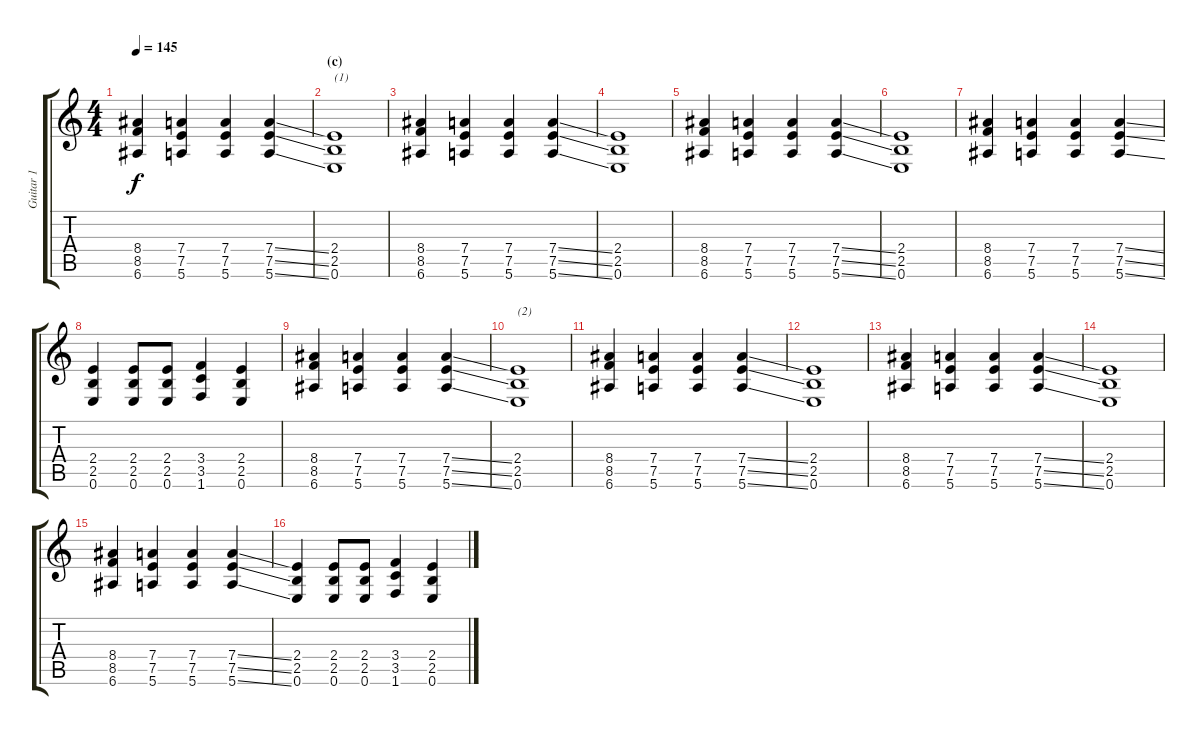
\track ("Guitar 1" "Guitar 1") {instrument distortionguitar}
\staff {score tabs}
\tuning (E4 B3 G3 D3 A2 E2) {hide}
\ts (4 4)
\tempo 145
\clef g2
\ks c
(8.4 8.5 6.6).4{dy f} (7.4 7.5 5.6).4 (7.4 7.5 5.6).4 (7.4{ss} 7.5{ss} 5.6{ss}).4 |
\section ("" "(c)")
(2.4 2.5 0.6).1{txt "(1)"} |
(8.4 8.5 6.6).4 (7.4 7.5 5.6).4 (7.4 7.5 5.6).4 (7.4{ss} 7.5{ss} 5.6{ss}).4 |
(2.4 2.5 0.6).1 |
(8.4 8.5 6.6).4 (7.4 7.5 5.6).4 (7.4 7.5 5.6).4 (7.4{ss} 7.5{ss} 5.6{ss}).4 |
(2.4 2.5 0.6).1 |
(8.4 8.5 6.6).4 (7.4 7.5 5.6).4 (7.4 7.5 5.6).4 (7.4{ss} 7.5{ss} 5.6{ss}).4 |
(2.4 2.5 0.6).4 (2.4 2.5 0.6).8 (2.4 2.5 0.6).8 (3.4 3.5 1.6).4 (2.4 2.5 0.6).4 |
(8.4 8.5 6.6).4 (7.4 7.5 5.6).4 (7.4 7.5 5.6).4 (7.4{ss} 7.5{ss} 5.6{ss}).4 |
(2.4 2.5 0.6).1{txt "(2)"} |
(8.4 8.5 6.6).4 (7.4 7.5 5.6).4 (7.4 7.5 5.6).4 (7.4{ss} 7.5{ss} 5.6{ss}).4 |
(2.4 2.5 0.6).1 |
(8.4 8.5 6.6).4 (7.4 7.5 5.6).4 (7.4 7.5 5.6).4 (7.4{ss} 7.5{ss} 5.6{ss}).4 |
(2.4 2.5 0.6).1 |
(8.4 8.5 6.6).4 (7.4 7.5 5.6).4 (7.4 7.5 5.6).4 (7.4{ss} 7.5{ss} 5.6{ss}).4 |
(2.4 2.5 0.6).4 (2.4 2.5 0.6).8 (2.4 2.5 0.6).8 (3.4 3.5 1.6).4 (2.4 2.5 0.6).4
